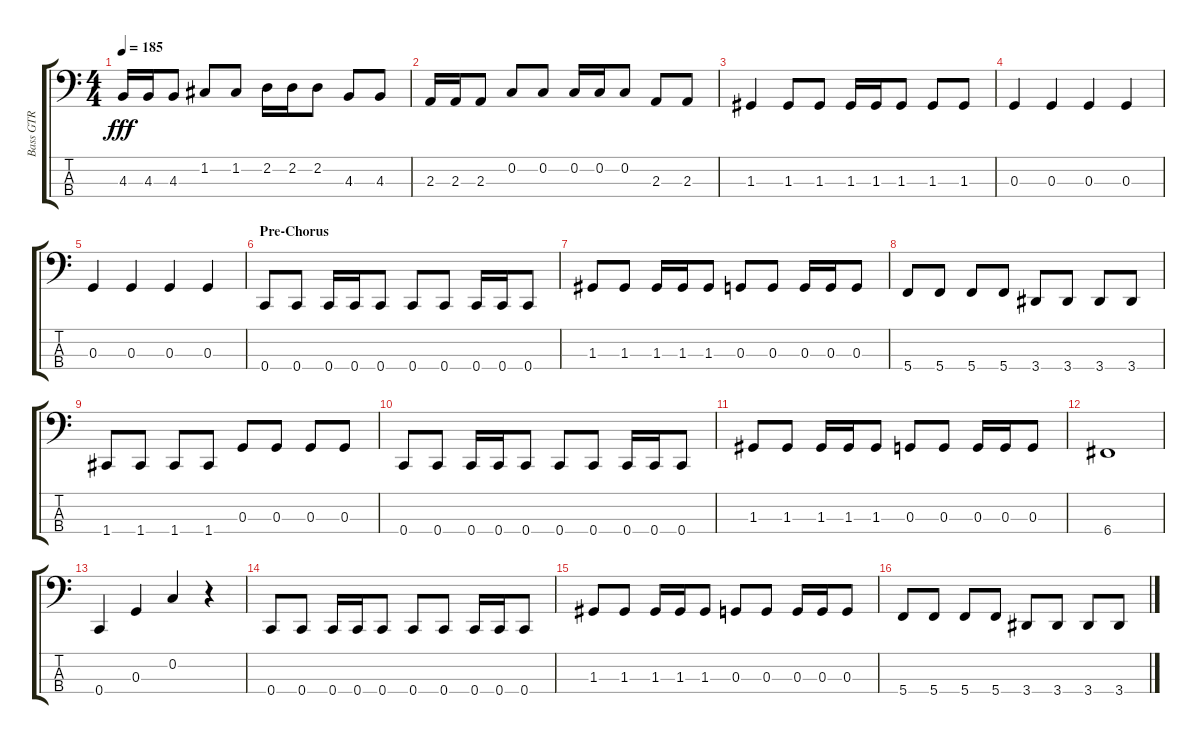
\track ("Bass GTR" "Bass GTR") {instrument electricbassfinger}
\staff {score tabs}
\tuning (F2 C2 G1 C1) {hide}
\ts (4 4)
\tempo 185
\clef f4
\ks aminor
4.3.16{dy fff} 4.3.16 4.3.8 1.2.8 1.2.8 2.2.16 2.2.16 2.2.8 4.3.8 4.3.8 |
2.3.16 2.3.16 2.3.8 0.2.8 0.2.8 0.2.16 0.2.16 0.2.8 2.3.8 2.3.8 |
1.3.4 1.3.8 1.3.8 1.3.16 1.3.16 1.3.8 1.3.8 1.3.8 |
0.3.4 0.3.4 0.3.4 0.3.4 |
0.3.4 0.3.4 0.3.4 0.3.4 |
\section ("" "Pre-Chorus")
0.4.8 0.4.8 0.4.16 0.4.16 0.4.8 0.4.8 0.4.8 0.4.16 0.4.16 0.4.8 |
1.3.8 1.3.8 1.3.16 1.3.16 1.3.8 0.3.8 0.3.8 0.3.16 0.3.16 0.3.8 |
5.4.8 5.4.8 5.4.8 5.4.8 3.4.8 3.4.8 3.4.8 3.4.8 |
1.4.8 1.4.8 1.4.8 1.4.8 0.3.8 0.3.8 0.3.8 0.3.8 |
0.4.8 0.4.8 0.4.16 0.4.16 0.4.8 0.4.8 0.4.8 0.4.16 0.4.16 0.4.8 |
1.3.8 1.3.8 1.3.16 1.3.16 1.3.8 0.3.8 0.3.8 0.3.16 0.3.16 0.3.8 |
6.4.1 |
0.4.4 0.3.4 0.2.4 r.4 |
0.4.8 0.4.8 0.4.16 0.4.16 0.4.8 0.4.8 0.4.8 0.4.16 0.4.16 0.4.8 |
1.3.8 1.3.8 1.3.16 1.3.16 1.3.8 0.3.8 0.3.8 0.3.16 0.3.16 0.3.8 |
5.4.8 5.4.8 5.4.8 5.4.8 3.4.8 3.4.8 3.4.8 3.4.8
